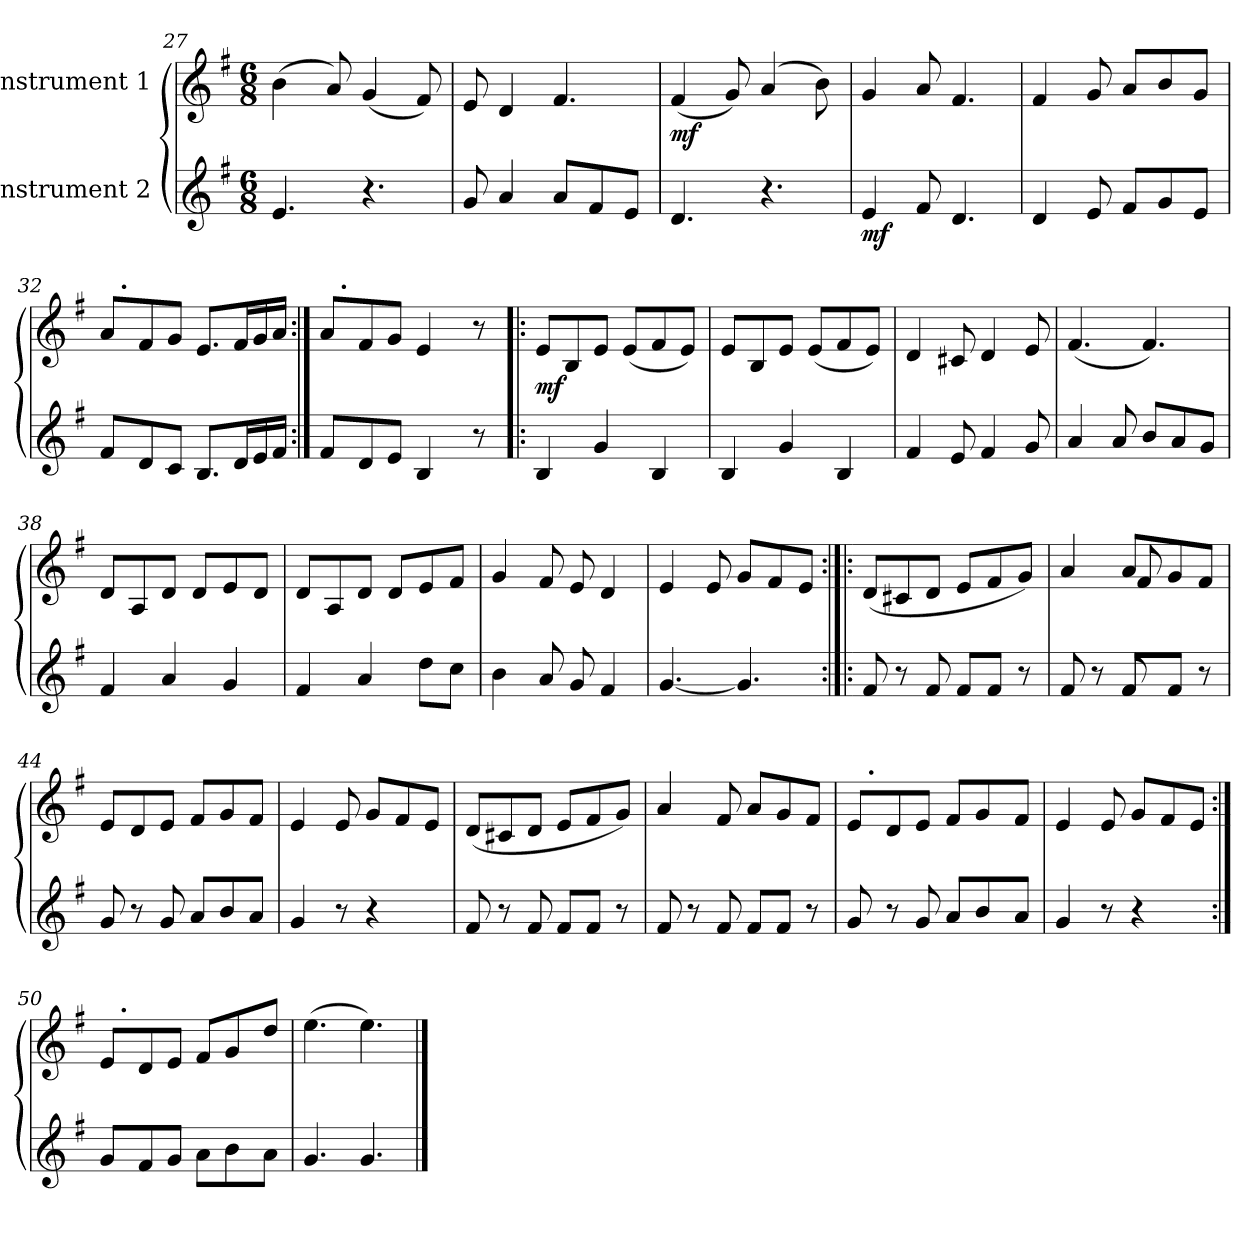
**kern	**dynam	**kern	**dynam
*part2	*part2	*part1	*part1
*staff2	*staff2	*staff1	*staff1
*I"Instrument 2	*	*I"Instrument 1	*
*clefG2	*	*clefG2	*
*k[f#]	*	*k[f#]	*
*G:	*	*G:	*
*M6/8	*	*M6/8	*
=27	=27	=27	=27
4.e/	.	(>4b\	.
.	.	8a/)	.
4.r	.	(<4g/	.
.	.	8f#/)	.
=28	=28	=28	=28
8g/	.	8e/	.
4a/	.	4d/	.
8a/L	.	4.f#/	.
8f#/	.	.	.
8e/J	.	.	.
=29	=29	=29	=29
!	!	!	!LO:DY:b
4.d/	.	(<4f#/	mf
.	.	8g/)	.
4.r	.	(>4a/	.
.	.	8b\)	.
=30	=30	=30	=30
!	!LO:DY:b	!	!
4e/	mf	4g/	.
8f#/	.	8a/	.
4.d/	.	4.f#/	.
=31	=31	=31	=31
4d/	.	4f#/	.
8e/	.	8g/	.
8f#/L	.	8a/L	.
8g/	.	8b/	.
8e/J	.	8g/J	.
=32	=32	=32	=32
*	*	*^	*
8f#/L	.	8a/L	16ryy	.
!	!	!	!LO:TX:a:B:t=.	!
.	.	.	2ryy	.
8d/	.	8f#/	.	.
8c/J	.	8g/J	.	.
8.B/L	.	8.e/L	.	.
16d/L	.	16f#/L	8.ryy	.
16e/	.	16g/	.	.
16f#/JJ	.	16a/JJ	.	.
!!LO:LB:g=z	!!
=33:|!	=33:|!	=33:|!	=33:|!	=33:|!
8f#/L	.	8a/L	16ryy	.
!	!	!	!LO:TX:a:B:t=.	!
.	.	.	2ryy	.
8d/	.	8f#/	.	.
8e/J	.	8g/J	.	.
4B/	.	4e/	.	.
.	.	.	8.ryy	.
8r	.	8r	.	.
=34!|:	=34!|:	=34!|:	=34!|:	=34!|:
!	!	!	!	!LO:DY:b
*	*	*v	*v	*
4B/	.	8e/L	mf
.	.	8B/	.
4g/	.	8e/J	.
.	.	(<8e/L	.
4B/	.	8f#/	.
.	.	8e/J)	.
=35	=35	=35	=35
4B/	.	8e/L	.
.	.	8B/	.
4g/	.	8e/J	.
.	.	(<8e/L	.
4B/	.	8f#/	.
.	.	8e/J)	.
=36	=36	=36	=36
4f#/	.	4d/	.
8e/	.	8c#X/	.
4f#/	.	4d/	.
8g/	.	8e/	.
=37	=37	=37	=37
4a/	.	(<4.f#/	.
8a/	.	.	.
8b/L	.	4.f#/)	.
8a/	.	.	.
8g/J	.	.	.
=38	=38	=38	=38
4f#/	.	8d/L	.
.	.	8A/	.
4a/	.	8d/J	.
.	.	8d/L	.
4g/	.	8e/	.
.	.	8d/J	.
!!LO:LB:g=z
=39	=39	=39	=39
4f#/	.	8d/L	.
.	.	8A/	.
4a/	.	8d/J	.
.	.	8d/L	.
8dd\L	.	8e/	.
8cc\J	.	8f#/J	.
=40	=40	=40	=40
4b\	.	4g/	.
8a/	.	8f#/	.
8g/	.	8e/	.
4f#/	.	4d/	.
=41	=41	=41	=41
[4.g/	.	4e/	.
.	.	8e/	.
4.g/]	.	8g/L	.
.	.	8f#/	.
.	.	8e/J	.
=42:|!|:	=42:|!|:	=42:|!|:	=42:|!|:
8f#/	.	(<8d/L	.
8r	.	8c#X/	.
8f#/	.	8d/J	.
8f#/L	.	8e/L	.
8f#/J	.	8f#/	.
8r	.	8g/J)	.
=43	=43	=43	=43
*^	*	*^	*
8f#/	4ryy	.	4a/	4ryy	.
8r	.	.	.	.	.
8f#/L	8f#/	.	8a/L	8f#/	.
8f#/J	4ryy	.	8g/	4ryy	.
8r	.	.	8f#/J	.	.
*v	*v	*	*	*	*
*	*	*v	*v	*
=44	=44	=44	=44
8g/	.	8e/L	.
8r	.	8d/	.
8g/	.	8e/J	.
8a/L	.	8f#/L	.
8b/	.	8g/	.
8a/J	.	8f#/J	.
=45	=45	=45	=45
4g/	.	4e/	.
8r	.	8e/	.
4r	.	8g/L	.
.	.	8f#/	.
8ryy	.	8e/J	.
!!LO:LB:g=z
=46	=46	=46	=46
8f#/	.	(<8d/L	.
8r	.	8c#X/	.
8f#/	.	8d/J	.
8f#/L	.	8e/L	.
8f#/J	.	8f#/	.
8r	.	8g/J)	.
=47	=47	=47	=47
8f#/	.	4a/	.
8r	.	.	.
8f#/	.	8f#/	.
8f#/L	.	8a/L	.
8f#/J	.	8g/	.
8r	.	8f#/J	.
=48	=48	=48	=48
*	*	*^	*
8g/	.	8e/L	16ryy	.
!	!	!	!LO:TX:a:B:t=.	!
.	.	.	2ryy	.
8r	.	8d/	.	.
8g/	.	8e/J	.	.
8a/L	.	8f#/L	.	.
8b/	.	8g/	.	.
.	.	.	8.ryy	.
8a/J	.	8f#/J	.	.
*	*	*v	*v	*
=49	=49	=49	=49
4g/	.	4e/	.
8r	.	8e/	.
4r	.	8g/L	.
.	.	8f#/	.
8ryy	.	8e/J	.
=50:|!	=50:|!	=50:|!	=50:|!
*	*	*^	*
8g/L	.	8e/L	16ryy	.
!	!	!	!LO:TX:a:B:t=.	!
.	.	.	2ryy	.
8f#/	.	8d/	.	.
8g/J	.	8e/J	.	.
8a\L	.	8f#/L	.	.
8b\	.	8g/	.	.
.	.	.	8.ryy	.
8a\J	.	8dd/J	.	.
=51	=51	=51	=51	=51
!	!	!LO:TX:a:B:t=.	!	!
*	*	*v	*v	*
4.g/	.	(>4.ee\	.
4.g/	.	4.ee\)	.
==	==	==	==
*-	*-	*-	*-
